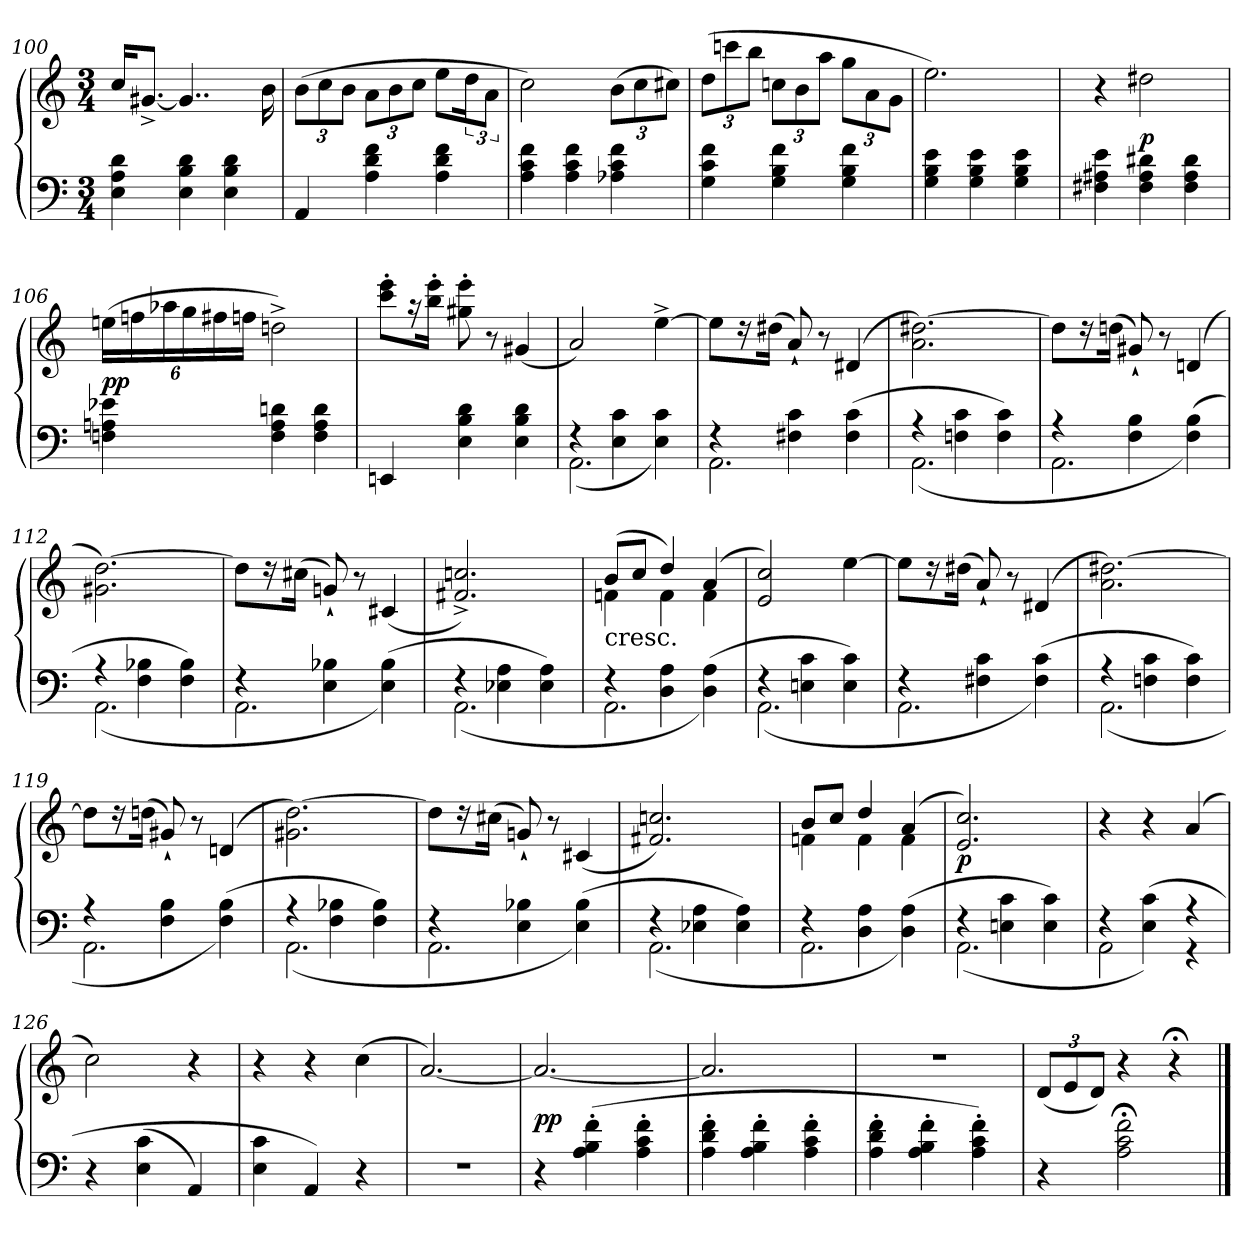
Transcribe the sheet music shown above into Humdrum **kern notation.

**kern	**kern	**dynam
*part1	*part1	*part1
*staff2	*staff1	*staff1/2
*clefF4	*clefG2	*
*k[]	*k[]	*
*M3/4	*M3/4	*
=100	=100	=100
4E\ 4A\ 4d\	16cc/KL	.
.	[8.g#X^/J	.
4E\ 4B\ 4d\	4..g#/]	.
4E\ 4B\ 4d\	.	.
.	16b\	.
=101	=101	=101
4AA/	(12b\L	.
.	12cc\	.
.	12b\J	.
4A\ 4d\ 4f\	12a\L	.
.	12b\	.
.	12cc\J	.
4A\ 4d\ 4f\	8ee\L	.
.	24dd\K	.
.	12a\J	.
=102	=102	=102
4A\ 4c\ 4f\	2cc\)	.
4A\ 4c\ 4f\	.	.
4A-X\ 4c\ 4f\	(12b\L	.
.	12cc\	.
.	12cc#X\J)	.
=103	=103	=103
4G\ 4c\ 4f\	(12dd\L	.
.	12cccn\	.
.	12bb\J	.
4G\ 4B\ 4f\	12ccn\L	.
.	12b\	.
.	12aa\J	.
4G\ 4B\ 4f\	12gg\L	.
.	12a\	.
.	12g\J	.
=104	=104	=104
4G\ 4B\ 4e\	2.ee\)	.
4G\ 4B\ 4e\	.	.
4G\ 4B\ 4e\	.	.
=105	=105	=105
4F#X\ 4A#X\ 4e\	4r	.
4F#\ 4A#\ 4d#X\	2dd#X\	p
4F#\ 4A#\ 4d#\	.	.
=106	=106	=106
4Fn\ 4An\ 4e-X\	(24een\LL	pp
.	24ffn\	.
.	24aa-X\	.
.	24gg\	.
.	24ff#X\	.
.	24ffn\JJ	.
4F\ 4A\ 4dn\	2ddn^\)	.
4F\ 4A\ 4d\	.	.
=107	=107	=107
4EEn/	8ccc'\ 8eee'\L	.
.	16r	.
.	16bb'\ 16eee'\Jk	.
4E\ 4B\ 4d\	8gg#X'\ 8eee'\	.
.	8r	.
4E\ 4B\ 4d\	(4g#X/	.
=108	=108	=108
*^	*	*
4r	(2.AA\	2a/)	.
4E\ 4c\	.	.	.
4E\ 4c\)	.	[4ee^\	.
=109	=109	=109	=109
4r	2.AA\	8ee\L]	.
.	.	16r	.
.	.	(16dd#X\Jk	.
4F#X\ 4c\	.	8a`/)	.
.	.	8r	.
(4F#\ 4c\	.	(4d#X/	.
=110	=110	=110	=110
4r	(2.AA\	2.a\ [2.dd#X\)	.
4Fn\ 4c\	.	.	.
4F\ 4c\)	.	.	.
=111	=111	=111	=111
4r	2.AA\	8dd#\L]	.
.	.	16r	.
.	.	(16ddn\Jk	.
4F\ 4B\	.	8g#X`/)	.
.	.	8r	.
(4F\ 4B\)	.	(4dn/	.
=112	=112	=112	=112
4r	(2.AA\	2.g#X\ [2.dd\)	.
4F\ 4B-X\	.	.	.
4F\ 4B-\)	.	.	.
=113	=113	=113	=113
4r	2.AA\	8dd\L]	.
.	.	16r	.
.	.	(16cc#X\Jk	.
4E\ 4B-X\	.	8gn`/)	.
.	.	8r	.
(4E\ 4B-\)	.	(4c#X/	.
=114	=114	=114	=114
4r	(2.AA\	2.f#X^/ 2.ccn^/)	.
4E-X\ 4A\	.	.	.
4E-\ 4A\)	.	.	.
=115	=115	=115	=115
*	*	*^	*
!	!	!LO:TX:c:t=cresc.	!	!
4r	2.AA\	(8b/L	4fn\	.
.	.	8cc/J	.	.
4D\ 4A\	.	4dd/)	4f\	.
(4D\ 4A\)	.	(4a/	4f\	.
*	*	*v	*v	*
=116	=116	=116	=116
4r	(2.AA\	2e/ 2cc/)	.
4En\ 4c\	.	.	.
4E\ 4c\)	.	[4ee\	.
=117	=117	=117	=117
4r	2.AA\	8ee\L]	.
.	.	16r	.
.	.	(16dd#X\Jk	.
4F#X\ 4c\	.	8a`/)	.
.	.	8r	.
(4F#\ 4c\)	.	(4d#X/	.
=118	=118	=118	=118
4r	(2.AA\	2.a\ [2.dd#X\)	.
4Fn\ 4c\	.	.	.
4F\ 4c\)	.	.	.
=119	=119	=119	=119
4r	2.AA\	8dd#\L]	.
.	.	16r	.
.	.	(16ddn\Jk	.
4F\ 4B\	.	8g#X`/)	.
.	.	8r	.
(4F\ 4B\)	.	(4dn/	.
=120	=120	=120	=120
4r	(2.AA\	2.g#X\ [2.dd\)	.
4F\ 4B-X\	.	.	.
4F\ 4B-\)	.	.	.
=121	=121	=121	=121
4r	2.AA\	8dd\L]	.
.	.	16r	.
.	.	(16cc#X\Jk	.
4E\ 4B-X\	.	8gn`/)	.
.	.	8r	.
(4E\ 4B-\)	.	(4c#X/	.
=122	=122	=122	=122
4r	(2.AA\	2.f#X/ 2.ccn/)	.
4E-X\ 4A\	.	.	.
4E-\ 4A\)	.	.	.
=123	=123	=123	=123
*	*	*^	*
4r	2.AA\	8b/L	4fn\	.
.	.	8cc/J	.	.
4D\ 4A\	.	4dd/	4f\	.
(4D\ 4A\)	.	(4a/	4f\	.
*	*	*v	*v	*
=124	=124	=124	=124
4r	(2.AA\	2.e/ 2.cc/)	p
4En\ 4c\	.	.	.
4E\ 4c\)	.	.	.
=125	=125	=125	=125
4r	2AA\	4r	.
(4E\ 4c\)	.	4r	.
4r	4r	(4a/	.
*v	*v	*	*
=126	=126	=126
4r	2cc\)	.
(4E\ 4c\	.	.
4AA/)	4r	.
=127	=127	=127
4E\ 4c\	4r	.
4AA/)	4r	.
4r	(4cc\	.
=128	=128	=128
2.r	[2.a/)	.
=129	=129	=129
4r	2.a/_	pp
(4A'\ 4B'\ 4f'\	.	.
4A'\ 4c'\ 4f'\	.	.
=130	=130	=130
4A'\ 4d'\ 4f'\	2.a/]	.
4A'\ 4B'\ 4f'\	.	.
4A'\ 4c'\ 4f'\	.	.
=131	=131	=131
4A'\ 4d'\ 4f'\	2.r	.
4A'\ 4B'\ 4f'\	.	.
4A'\ 4c'\ 4f'\)	.	.
=132	=132	=132
4r	(12d/L	.
.	12e/	.
.	12d/J)	.
2A;<\ 2c;<\ 2f;<\	4r	.
.	4r;<	.
==	==	==
*-	*-	*-
